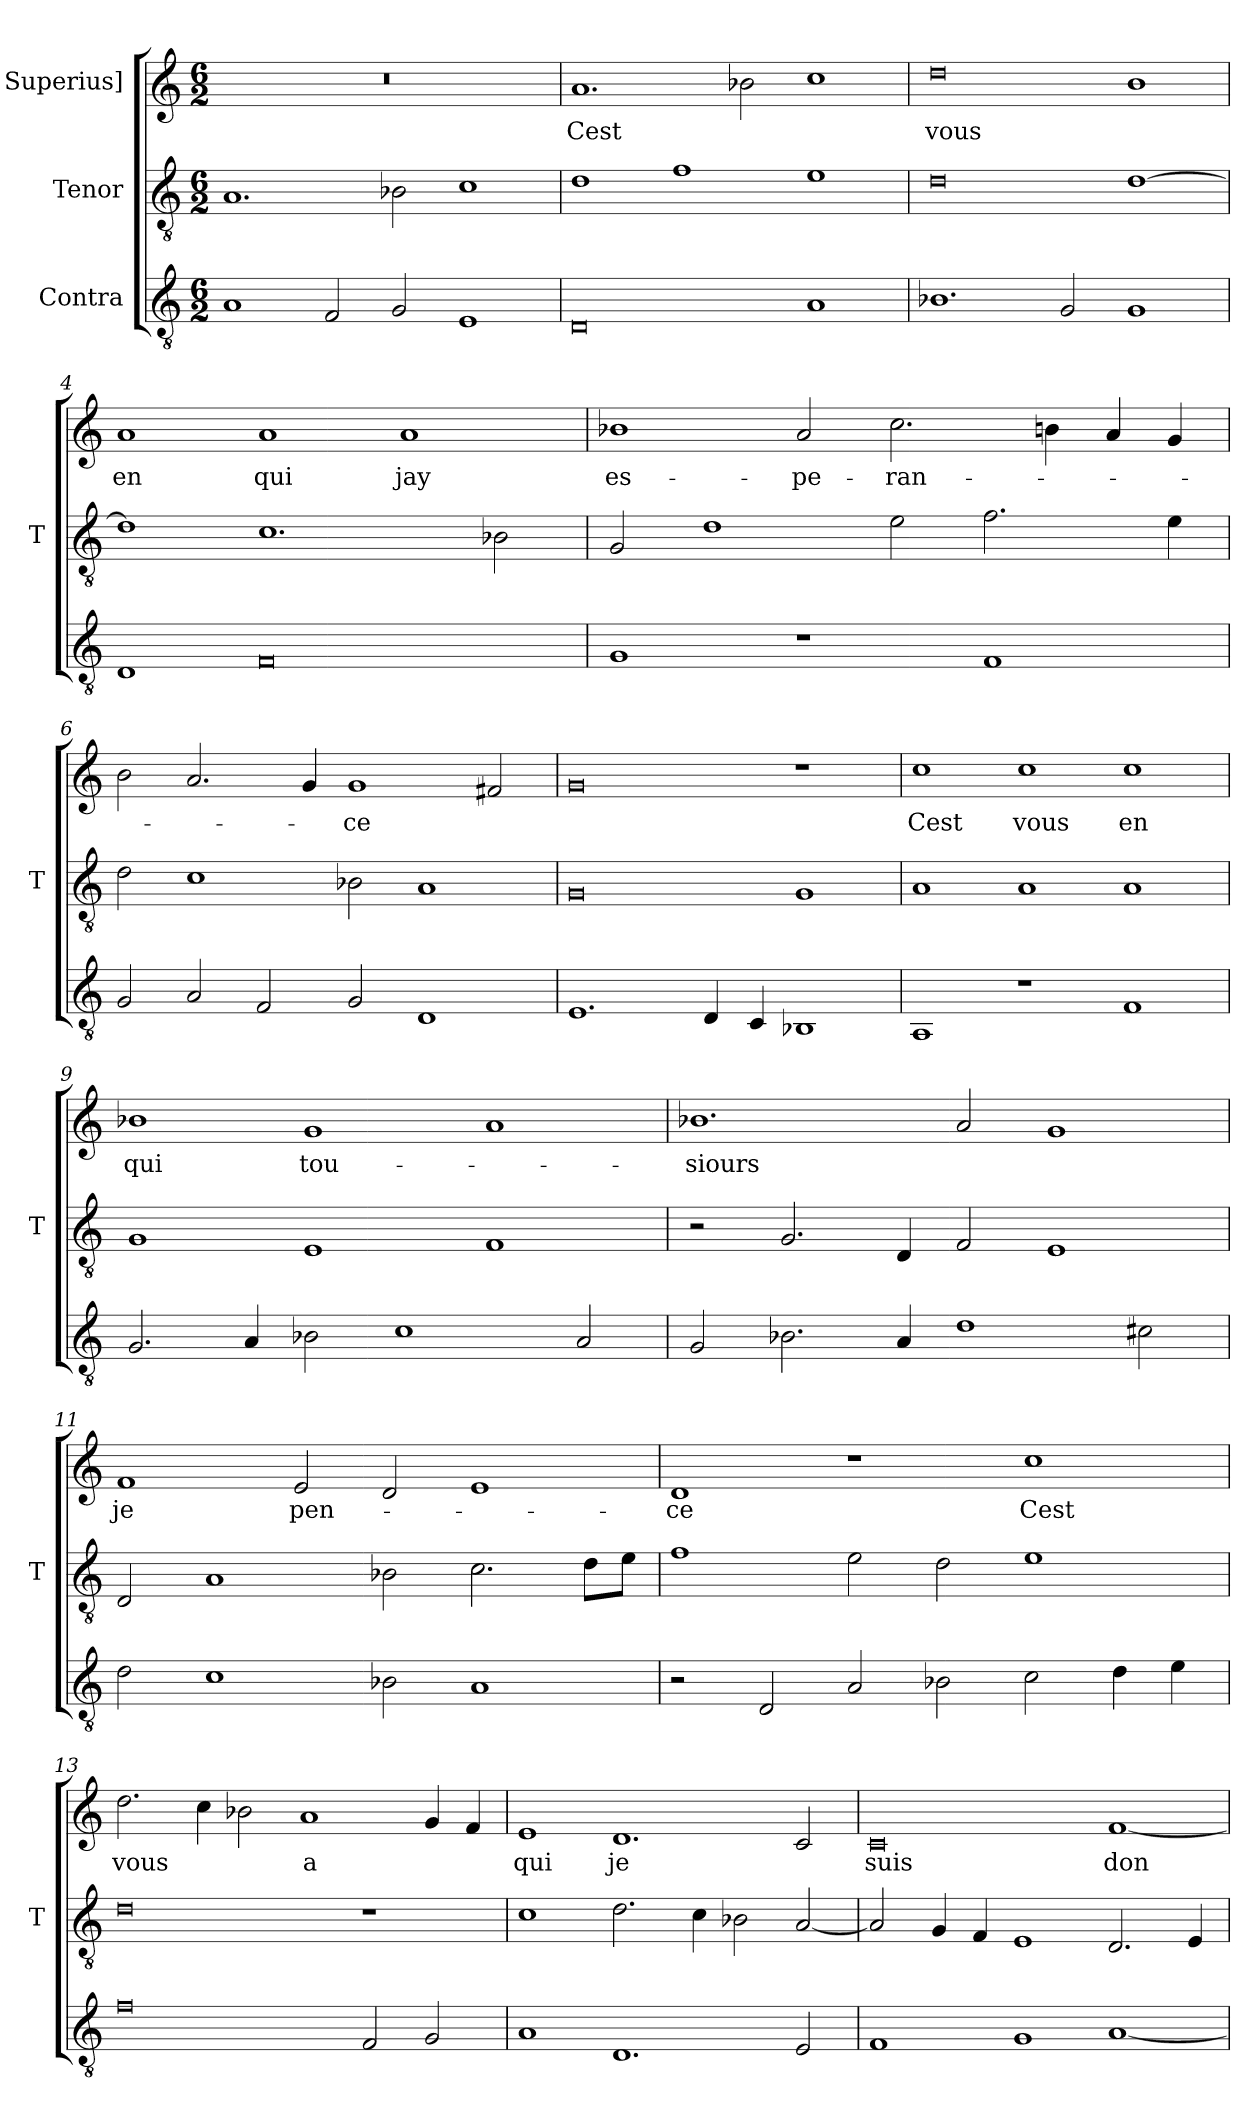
**kern	**kern	**kern	**text
*part3	*part2	*part1	*part1
*staff3	*staff2	*staff1	*staff1
*I"Contra	*I"Tenor	*I"Superius]	*
*	*I'T	*	*
*clefGv2	*clefGv2	*clefG2	*
*M6/2	*M6/2	*M6/2	*
=1	=1	=1	=1
1A	1.A	0.r	.
2F	.	.	.
2G	2B-X	.	.
1E	1c	.	.
=2	=2	=2	=2
0D	1d	1.a	-Cest
.	1f	.	.
.	.	2b-X	.
1A	1e	1cc	.
=3	=3	=3	=3
1.B-X	0d	0dd	-vous
2G	.	.	.
1G	[1d	1b	.
=4	=4	=4	=4
1D	1d]	1a	-en
0F	1.c	1a	-qui
.	.	1a	-jay
.	2B-X	.	.
=5	=5	=5	=5
1G	2G	1b-X	es-
.	1d	.	.
1r	.	2a	-pe-
.	2e	2.cc	-ran-
1F	2.f	.	.
.	.	4b	.
.	.	4a	.
.	4e	4g	.
=6	=6	=6	=6
2G	2d	2b	.
2A	1c	2.a	.
2F	.	.	.
.	.	4g	.
2G	2B-X	1g	-ce
1D	1A	.	.
.	.	2f#X	.
=7	=7	=7	=7
1.E	0G	0g	.
4D	.	.	.
4C	.	.	.
1BB-X	1G	1r	.
=8	=8	=8	=8
1AA	1A	1cc	-Cest
1r	1A	1cc	-vous
1F	1A	1cc	-en
=9	=9	=9	=9
2.G	1G	1b-X	-qui
4A	.	.	.
2B-X	1E	1g	tou-
1c	.	.	.
.	1F	1a	.
2A	.	.	.
=10	=10	=10	=10
2G	2r	1.b-X	-siours
2.B-X	2.G	.	.
4A	4D	.	.
1d	2F	2a	.
.	1E	1g	.
2c#X	.	.	.
=11	=11	=11	=11
2d	2D	1f	-je
1c	1A	.	.
.	.	2e	pen-
2B-X	2B-X	2d	.
1A	2.c	1e	.
.	8d\L	.	.
.	8e\J	.	.
=12	=12	=12	=12
2r	1f	1d	-ce
2D	.	.	.
2A	2e	1r	.
2B-X	2d	.	.
2c	1e	1cc	-Cest
4d	.	.	.
4e	.	.	.
=13	=13	=13	=13
0f	0d	2.dd	-vous
.	.	4cc	.
.	.	2b-X	.
.	.	1a	-a
2F	1r	.	.
2G	.	4g	.
.	.	4f	.
=14	=14	=14	=14
1A	1c	1e	-qui
1.D	2.d	1.d	-je
.	4c	.	.
.	2B-X	.	.
2E	[2A	2c	.
=15	=15	=15	=15
1F	2A]	0c	-suis
.	4G	.	.
.	4F	.	.
1G	1E	.	.
[1A	2.D	[1f	don-
.	4E	.	.
=	=	=	=
*-	*-	*-	*-
